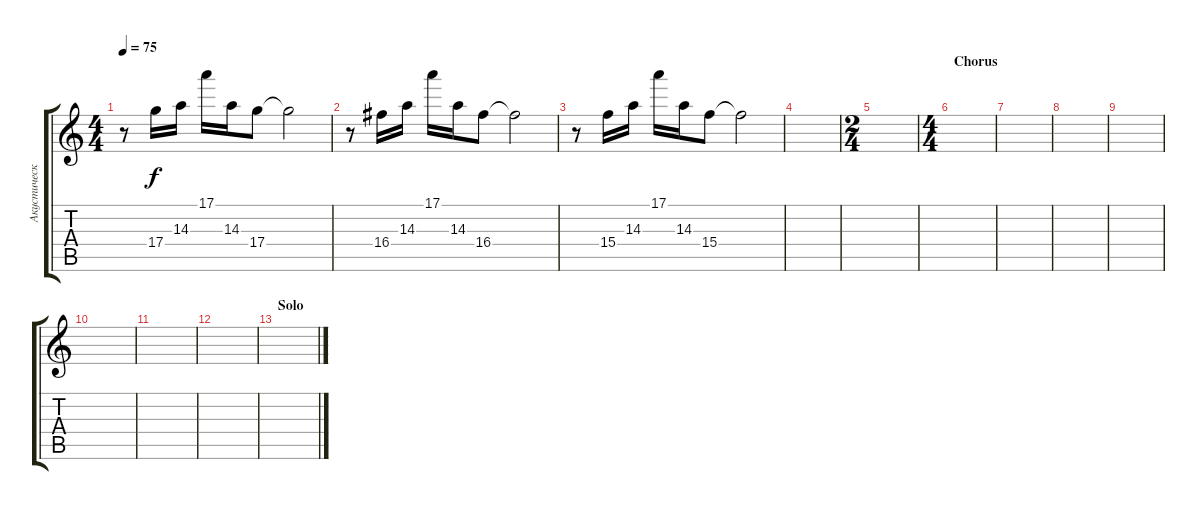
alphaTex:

\track ("Акустическая гитара 2 " "Акустическ") {instrument acousticguitarsteel}
\staff {score tabs}
\tuning (E4 B3 G3 D3 A2 E2) {hide}
\ts (4 4)
\tempo 75
\clef g2
\ks c
r.8{dy f} 17.4.16 14.3.16 17.1.16 14.3.16 17.4.8 17.4{t}.2 |
r.8 16.4.16 14.3.16 17.1.16 14.3.16 16.4.8 16.4{t}.2 |
r.8 15.4.16 14.3.16 17.1.16 14.3.16 15.4.8 15.4{t}.2 |
|
\ts (2 4)
|
\ts (4 4)
\section ("" "Chorus")
|
|
|
|
|
|
|
\section ("" "Solo")
